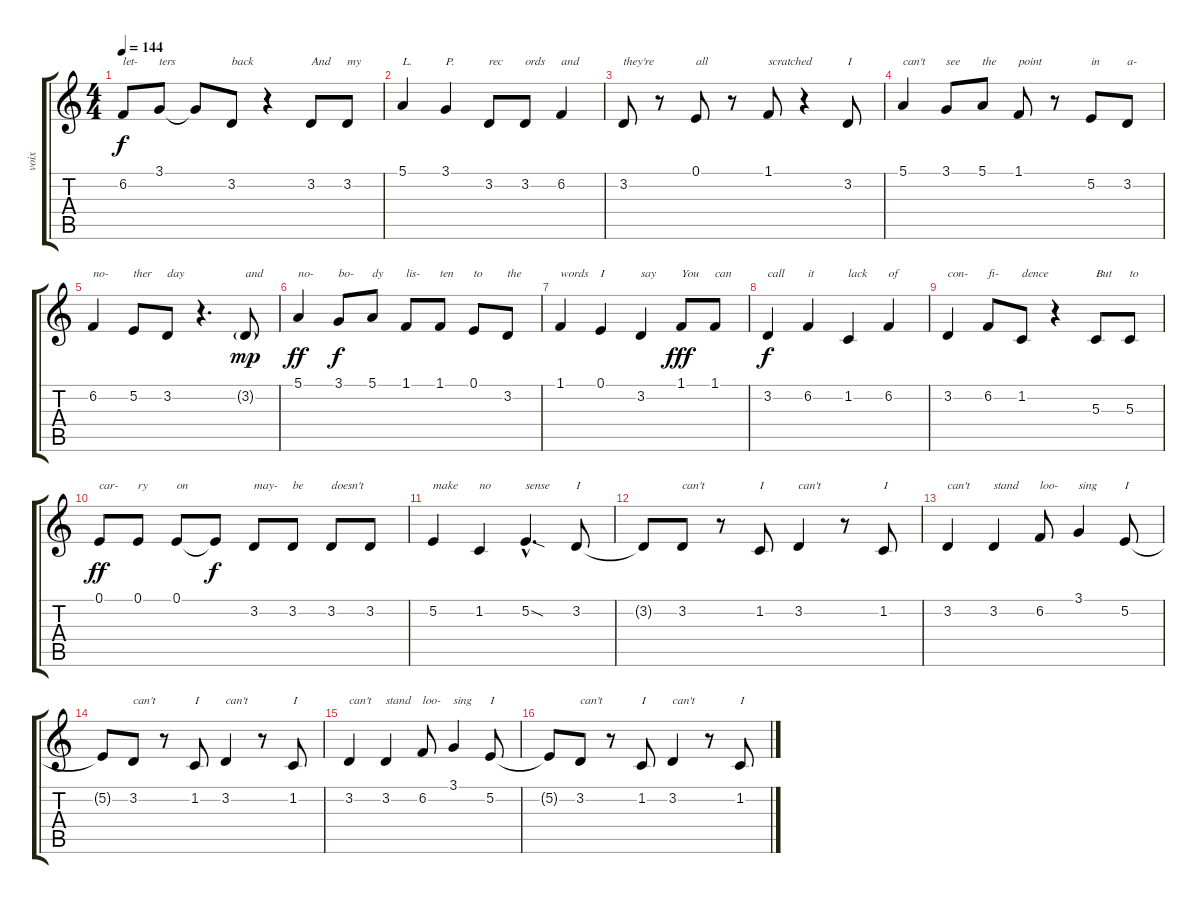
\track ("voix" "voix") {instrument clarinet}
\staff {score tabs}
\tuning (E4 B3 G3 D3 A2 E2) {hide}
\ts (4 4)
\tempo 144
\clef g2
\ks c
6.2.8{txt "let-" dy f} 3.1.8{txt "ters"} 3.1{t}.8 3.2.8{txt "back"} r.4 3.2.8{txt "And"} 3.2.8{txt "my"} |
5.1.4{txt "L."} 3.1.4{txt "P."} 3.2.8{txt "rec"} 3.2.8{txt "ords"} 6.2.4{txt "and"} |
3.2.8{txt "they're"} r.8 0.1.8{txt "all"} r.8 1.1.8{txt "scratched"} r.4 3.2.8{txt "I"} |
5.1.4{txt "can't"} 3.1.8{txt "see"} 5.1.8{txt "the"} 1.1.8{txt "point"} r.8 5.2.8{txt "in"} 3.2.8{txt "a-"} |
6.2.4{txt "no-"} 5.2.8{txt "ther"} 3.2.8{txt "day"} r.4{d} 3.2{g}.8{txt "and" dy mp} |
5.1.4{txt "no-" dy ff} 3.1.8{txt "bo-" dy f} 5.1.8{txt "dy"} 1.1.8{txt "lis-"} 1.1.8{txt "ten"} 0.1.8{txt "to"} 3.2.8{txt "the"} |
1.1.4{txt "words"} 0.1.4{txt "I"} 3.2.4{txt "say"} 1.1.8{txt "You" dy fff} 1.1.8{txt "can"} |
3.2.4{txt "call" dy f} 6.2.4{txt "it"} 1.2.4{txt "lack"} 6.2.4{txt "of"} |
3.2.4{txt "con-"} 6.2.8{txt "fi-"} 1.2.8{txt "dence"} r.4 5.3.8{txt "But"} 5.3.8{txt "to"} |
0.1.8{txt "car-" dy ff} 0.1.8{txt "ry"} 0.1.8{txt "on"} 0.1{t}.8{dy f} 3.2.8{txt "may-"} 3.2.8{txt "be"} 3.2.8{txt "doesn't"} 3.2.8 |
5.2.4{txt "make"} 1.2.4{txt "no"} 5.2{sod hac}.4{d txt "sense"} 3.2.8{txt "I"} |
3.2{t}.8 3.2.8{txt "can't"} r.8 1.2.8{txt "I"} 3.2.4{txt "can't"} r.8 1.2.8{txt "I"} |
3.2.4{txt "can't"} 3.2.4{txt "stand"} 6.2.8{txt "loo-"} 3.1.4{txt "sing"} 5.2.8{txt "I"} |
5.2{t}.8 3.2.8{txt "can't"} r.8 1.2.8{txt "I"} 3.2.4{txt "can't"} r.8 1.2.8{txt "I"} |
3.2.4{txt "can't"} 3.2.4{txt "stand"} 6.2.8{txt "loo-"} 3.1.4{txt "sing"} 5.2.8{txt "I"} |
5.2{t}.8 3.2.8{txt "can't"} r.8 1.2.8{txt "I"} 3.2.4{txt "can't"} r.8 1.2.8{txt "I"}
